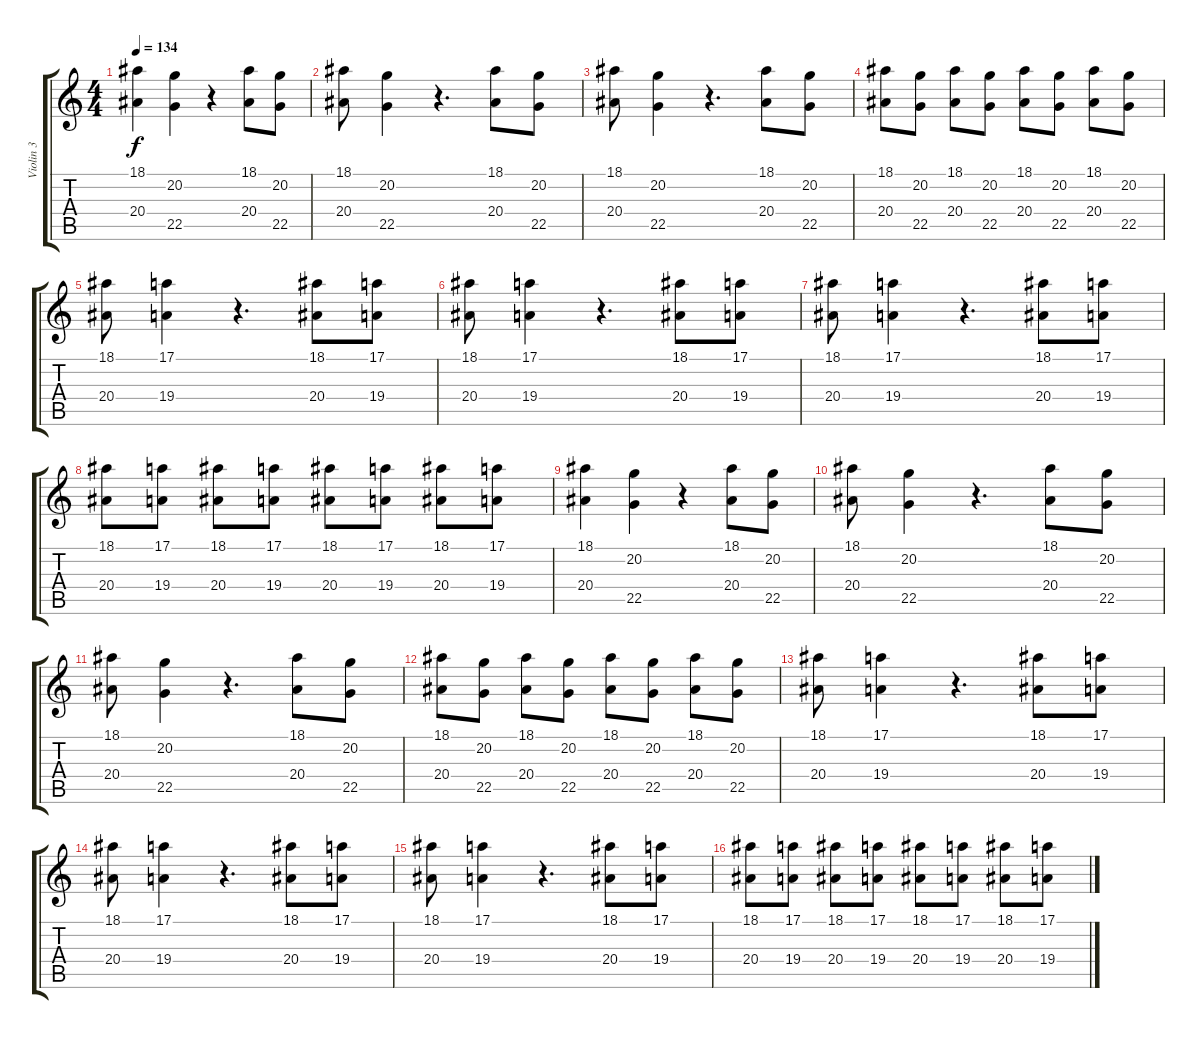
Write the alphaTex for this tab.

\track ("Violin 3" "Violin 3") {instrument violin}
\staff {score tabs}
\tuning (E4 B3 G3 D3 A2 E2) {hide}
\ts (4 4)
\tempo 134
\clef g2
\ks c
(18.1 20.4).4{dy f} (20.2 22.5).4 r.4 (18.1 20.4).8 (20.2 22.5).8 |
(18.1 20.4).8 (20.2 22.5).4 r.4{d} (18.1 20.4).8 (20.2 22.5).8 |
(18.1 20.4).8 (20.2 22.5).4 r.4{d} (18.1 20.4).8 (20.2 22.5).8 |
(18.1 20.4).8 (20.2 22.5).8 (18.1 20.4).8 (20.2 22.5).8 (18.1 20.4).8 (20.2 22.5).8 (18.1 20.4).8 (20.2 22.5).8 |
(18.1 20.4).8 (17.1 19.4).4 r.4{d} (18.1 20.4).8 (17.1 19.4).8 |
(18.1 20.4).8 (17.1 19.4).4 r.4{d} (18.1 20.4).8 (17.1 19.4).8 |
(18.1 20.4).8 (17.1 19.4).4 r.4{d} (18.1 20.4).8 (17.1 19.4).8 |
(18.1 20.4).8 (17.1 19.4).8 (18.1 20.4).8 (17.1 19.4).8 (18.1 20.4).8 (17.1 19.4).8 (18.1 20.4).8 (17.1 19.4).8 |
(18.1 20.4).4 (20.2 22.5).4 r.4 (18.1 20.4).8 (20.2 22.5).8 |
(18.1 20.4).8 (20.2 22.5).4 r.4{d} (18.1 20.4).8 (20.2 22.5).8 |
(18.1 20.4).8 (20.2 22.5).4 r.4{d} (18.1 20.4).8 (20.2 22.5).8 |
(18.1 20.4).8 (20.2 22.5).8 (18.1 20.4).8 (20.2 22.5).8 (18.1 20.4).8 (20.2 22.5).8 (18.1 20.4).8 (20.2 22.5).8 |
(18.1 20.4).8 (17.1 19.4).4 r.4{d} (18.1 20.4).8 (17.1 19.4).8 |
(18.1 20.4).8 (17.1 19.4).4 r.4{d} (18.1 20.4).8 (17.1 19.4).8 |
(18.1 20.4).8 (17.1 19.4).4 r.4{d} (18.1 20.4).8 (17.1 19.4).8 |
(18.1 20.4).8 (17.1 19.4).8 (18.1 20.4).8 (17.1 19.4).8 (18.1 20.4).8 (17.1 19.4).8 (18.1 20.4).8 (17.1 19.4).8
